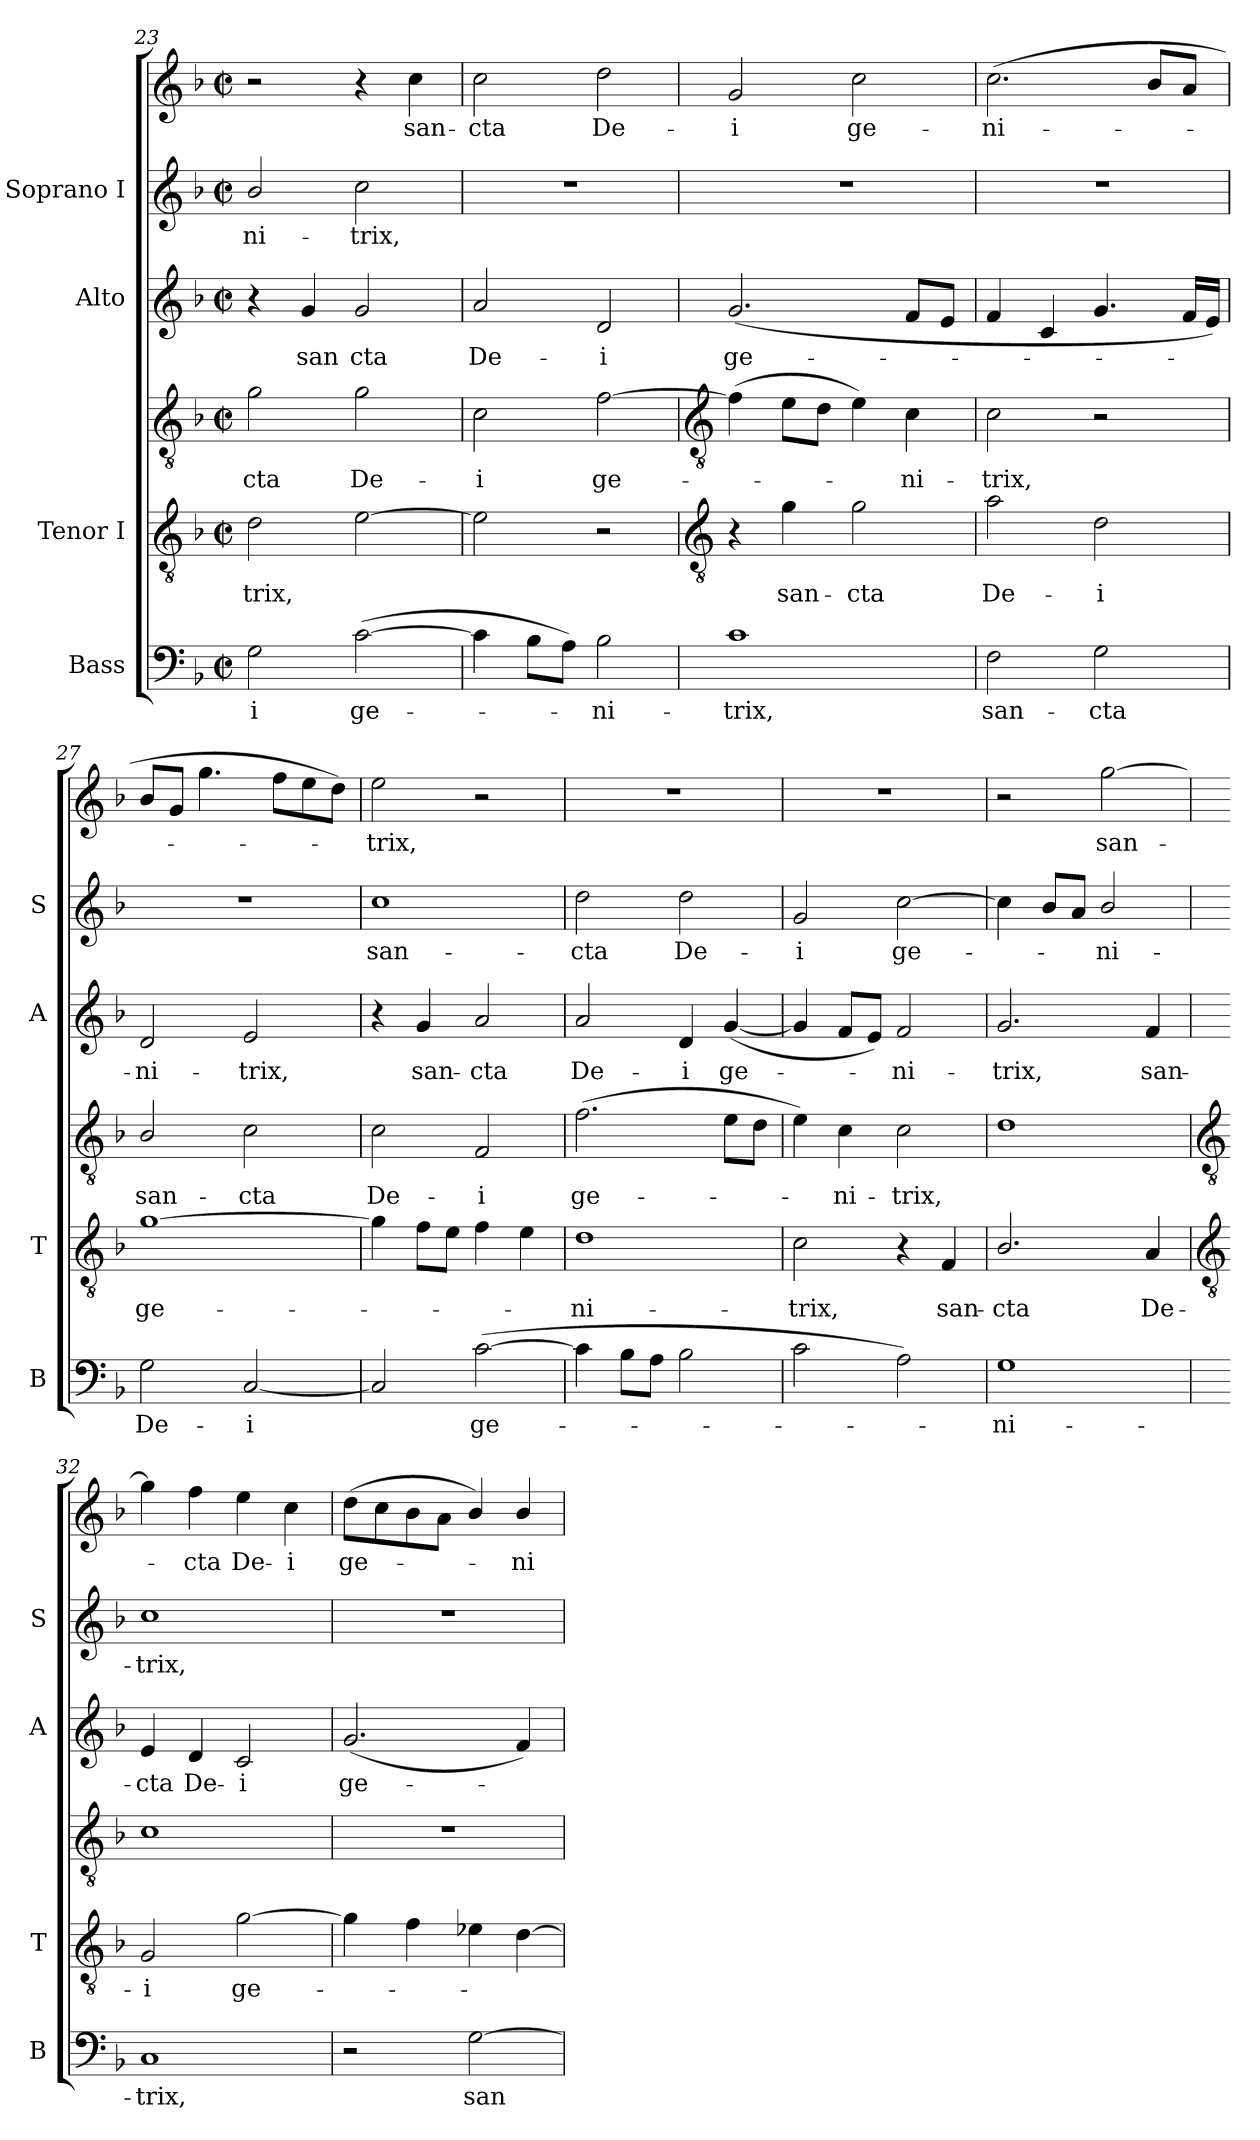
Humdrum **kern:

**kern	**text	**kern	**text	**kern	**text	**kern	**text	**kern	**text	**kern	**text
*part4	*part4	*part3	*part3	*part3	*part3	*part2	*part2	*part1	*part1	*part1	*part1
*staff6	*staff6	*staff5	*staff5	*staff4	*staff4	*staff3	*staff3	*staff2	*staff2	*staff1	*staff1
*I"Bass	*	*I"Tenor I	*	*	*	*I"Alto	*	*I"Soprano I	*	*	*
*I'B	*	*I'T	*	*	*	*I'A	*	*I'S	*	*	*
*clefF4	*	*clefGv2	*	*clefGv2	*	*clefG2	*	*clefG2	*	*clefG2	*
*k[b-]	*	*k[b-]	*	*k[b-]	*	*k[b-]	*	*k[b-]	*	*k[b-]	*
*F:	*	*F:	*	*F:	*	*F:	*	*F:	*	*F:	*
*M2/2	*	*M2/2	*	*M2/2	*	*M2/2	*	*M2/2	*	*M2/2	*
*met(c|)	*	*met(c|)	*	*met(c|)	*	*met(c|)	*	*met(c|)	*	*met(c|)	*
=23	=23	=23	=23	=23	=23	=23	=23	=23	=23	=23	=23
!	!LO:LY:b	!	!LO:LY:b	!	!LO:LY:b	!	!	!	!LO:LY:b	!	!
2G	-i	2d	-trix,	2g	-cta	4r	.	2b-/	-ni-	2r	.
!	!	!	!	!	!	!	!LO:LY:b	!	!	!	!
.	.	.	.	.	.	4g	san	.	.	.	.
!	!LO:LY:b	!	!	!	!LO:LY:b	!	!LO:LY:b	!	!LO:LY:b	!	!
(>[2c	ge-	[2e	.	2g	De-	2g	-cta	2cc	-trix,	4r	.
!	!	!	!	!	!	!	!	!	!	!	!LO:LY:b
.	.	.	.	.	.	.	.	.	.	4cc	-san-
=24	=24	=24	=24	=24	=24	=24	=24	=24	=24	=24	=24
!	!	!	!	!	!LO:LY:b	!	!LO:LY:b	!	!	!	!LO:LY:b
4c]	.	2e]	.	2c	i	2a	De-	1r	.	2cc	cta
8B-L	.	.	.	.	.	.	.	.	.	.	.
8AJ)	.	.	.	.	.	.	.	.	.	.	.
!	!LO:LY:b	!	!	!	!LO:LY:b	!	!LO:LY:b	!	!	!	!LO:LY:b
2B-	ni-	2r	.	[2f	ge-	2d	-i	.	.	2dd	De-
!!LO:LB:g=z
=25	=25	=25	=25	=25	=25	=25	=25	=25	=25	=25	=25
*	*	*clefGv2	*	*clefGv2	*	*	*	*	*	*	*
!	!LO:LY:b	!	!	!	!	!	!LO:LY:b	!	!	!	!LO:LY:b
1c	-trix,	4r	.	(>4f]	.	(<2.g	ge-	1r	.	2g	-i
!	!	!	!LO:LY:b	!	!	!	!	!	!	!	!
.	.	4g	-san-	8eL	.	.	.	.	.	.	.
.	.	.	.	8dJ	.	.	.	.	.	.	.
!	!	!	!LO:LY:b	!	!	!	!	!	!	!	!LO:LY:b
.	.	2g	-cta	4e)	.	.	.	.	.	2cc	ge-
!	!	!	!	!	!LO:LY:b	!	!	!	!	!	!
.	.	.	.	4c	ni-	8fL	.	.	.	.	.
.	.	.	.	.	.	8eJ	.	.	.	.	.
=26	=26	=26	=26	=26	=26	=26	=26	=26	=26	=26	=26
!	!LO:LY:b	!	!LO:LY:b	!	!LO:LY:b	!	!	!	!	!	!LO:LY:b
2F	san-	2a	De-	2c	trix,	4f	.	1r	.	(>2.cc	-ni-
.	.	.	.	.	.	4c	.	.	.	.	.
!	!LO:LY:b	!	!LO:LY:b	!	!	!	!	!	!	!	!
2G	-cta	2d	-i	2r	.	4.g	.	.	.	.	.
.	.	.	.	.	.	.	.	.	.	8b-L	.
.	.	.	.	.	.	16fLL	.	.	.	8aJ	.
.	.	.	.	.	.	16eJJ)	.	.	.	.	.
=27	=27	=27	=27	=27	=27	=27	=27	=27	=27	=27	=27
!	!LO:LY:b	!	!LO:LY:b	!	!LO:LY:b	!	!LO:LY:b	!	!	!	!
2G	De-	[1g	ge-	2B-/	san-	2d	ni-	1r	.	8b-L	.
.	.	.	.	.	.	.	.	.	.	8gJ	.
.	.	.	.	.	.	.	.	.	.	4.gg	.
!	!LO:LY:b	!	!	!	!LO:LY:b	!	!LO:LY:b	!	!	!	!
[2C	-i	.	.	2c	-cta	2e	-trix,	.	.	.	.
.	.	.	.	.	.	.	.	.	.	8ffL	.
.	.	.	.	.	.	.	.	.	.	8ee	.
.	.	.	.	.	.	.	.	.	.	8ddJ)	.
=28	=28	=28	=28	=28	=28	=28	=28	=28	=28	=28	=28
!	!	!	!	!	!LO:LY:b	!	!	!	!LO:LY:b	!	!LO:LY:b
2C]	.	4g]	.	2c	De-	4r	.	1cc	san-	2ee	trix,
!	!	!	!	!	!	!	!LO:LY:b	!	!	!	!
.	.	8fL	.	.	.	4g	san-	.	.	.	.
.	.	8eJ	.	.	.	.	.	.	.	.	.
!	!LO:LY:b	!	!	!	!LO:LY:b	!	!LO:LY:b	!	!	!	!
(>[2c	ge-	4f	.	2F	-i	2a	-cta	.	.	2r	.
.	.	4e	.	.	.	.	.	.	.	.	.
=29	=29	=29	=29	=29	=29	=29	=29	=29	=29	=29	=29
!	!	!	!LO:LY:b	!	!LO:LY:b	!	!LO:LY:b	!	!LO:LY:b	!	!
4c]	.	1d	ni-	(>2.f	ge-	2a	De-	2dd	-cta	1r	.
8B-L	.	.	.	.	.	.	.	.	.	.	.
8AJ	.	.	.	.	.	.	.	.	.	.	.
!	!	!	!	!	!	!	!LO:LY:b	!	!LO:LY:b	!	!
2B-	.	.	.	.	.	4d	-i	2dd	De-	.	.
!	!	!	!	!	!	!	!LO:LY:b	!	!	!	!
.	.	.	.	8eL	.	(<[4g	ge-	.	.	.	.
.	.	.	.	8dJ	.	.	.	.	.	.	.
=30	=30	=30	=30	=30	=30	=30	=30	=30	=30	=30	=30
!	!	!	!LO:LY:b	!	!	!	!	!	!LO:LY:b	!	!
2c	.	2c	trix,	4e)	.	4g]	.	2g	-i	1r	.
!	!	!	!	!	!LO:LY:b	!	!	!	!	!	!
.	.	.	.	4c	-ni-	8fL	.	.	.	.	.
.	.	.	.	.	.	8eJ)	.	.	.	.	.
!	!	!	!	!	!LO:LY:b	!	!LO:LY:b	!	!LO:LY:b	!	!
2A)	.	4r	.	2c	-trix,	2f	ni-	[2cc	ge-	.	.
!	!	!	!LO:LY:b	!	!	!	!	!	!	!	!
.	.	4F	san-	.	.	.	.	.	.	.	.
=31	=31	=31	=31	=31	=31	=31	=31	=31	=31	=31	=31
!	!LO:LY:b	!	!LO:LY:b	!	!	!	!LO:LY:b	!	!	!	!
1G	ni-	2.B-/	-cta	1d	.	2.g	-trix,	4cc]	.	2r	.
.	.	.	.	.	.	.	.	8b-L	.	.	.
.	.	.	.	.	.	.	.	8aJ	.	.	.
!	!	!	!	!	!	!	!	!	!LO:LY:b	!	!LO:LY:b
.	.	.	.	.	.	.	.	2b-/	ni-	[2gg	san-
!	!	!	!LO:LY:b	!	!	!	!LO:LY:b	!	!	!	!
.	.	4A	De-	.	.	4f	san-	.	.	.	.
!!LO:LB:g=z
=32	=32	=32	=32	=32	=32	=32	=32	=32	=32	=32	=32
*	*	*clefGv2	*	*clefGv2	*	*	*	*	*	*	*
!	!LO:LY:b	!	!LO:LY:b	!	!	!	!LO:LY:b	!	!LO:LY:b	!	!
1C	-trix,	2G	-i	1c	.	4e	-cta	1cc	trix,	4gg]	.
!	!	!	!	!	!	!	!LO:LY:b	!	!	!	!LO:LY:b
.	.	.	.	.	.	4d	De-	.	.	4ff	-cta
!	!	!	!LO:LY:b	!	!	!	!LO:LY:b	!	!	!	!LO:LY:b
.	.	[2g	ge-	.	.	2c	-i	.	.	4ee	De-
!	!	!	!	!	!	!	!	!	!	!	!LO:LY:b
.	.	.	.	.	.	.	.	.	.	4cc	-i
=33	=33	=33	=33	=33	=33	=33	=33	=33	=33	=33	=33
!	!	!	!	!	!	!	!LO:LY:b	!	!	!	!LO:LY:b
2r	.	4g]	.	1r	.	(<2.g	ge-	1r	.	(>8ddL	ge-
.	.	.	.	.	.	.	.	.	.	8cc	.
.	.	4f	.	.	.	.	.	.	.	8b-	.
.	.	.	.	.	.	.	.	.	.	8aJ	.
!	!LO:LY:b	!	!	!	!	!	!	!	!	!	!
[2G	san-	4e-X	.	.	.	.	.	.	.	4b-/)	.
!	!	!	!	!	!	!	!	!	!	!	!LO:LY:b
.	.	[4d	.	.	.	4f)	.	.	.	4b-/	ni-
=	=	=	=	=	=	=	=	=	=	=	=
*-	*-	*-	*-	*-	*-	*-	*-	*-	*-	*-	*-
